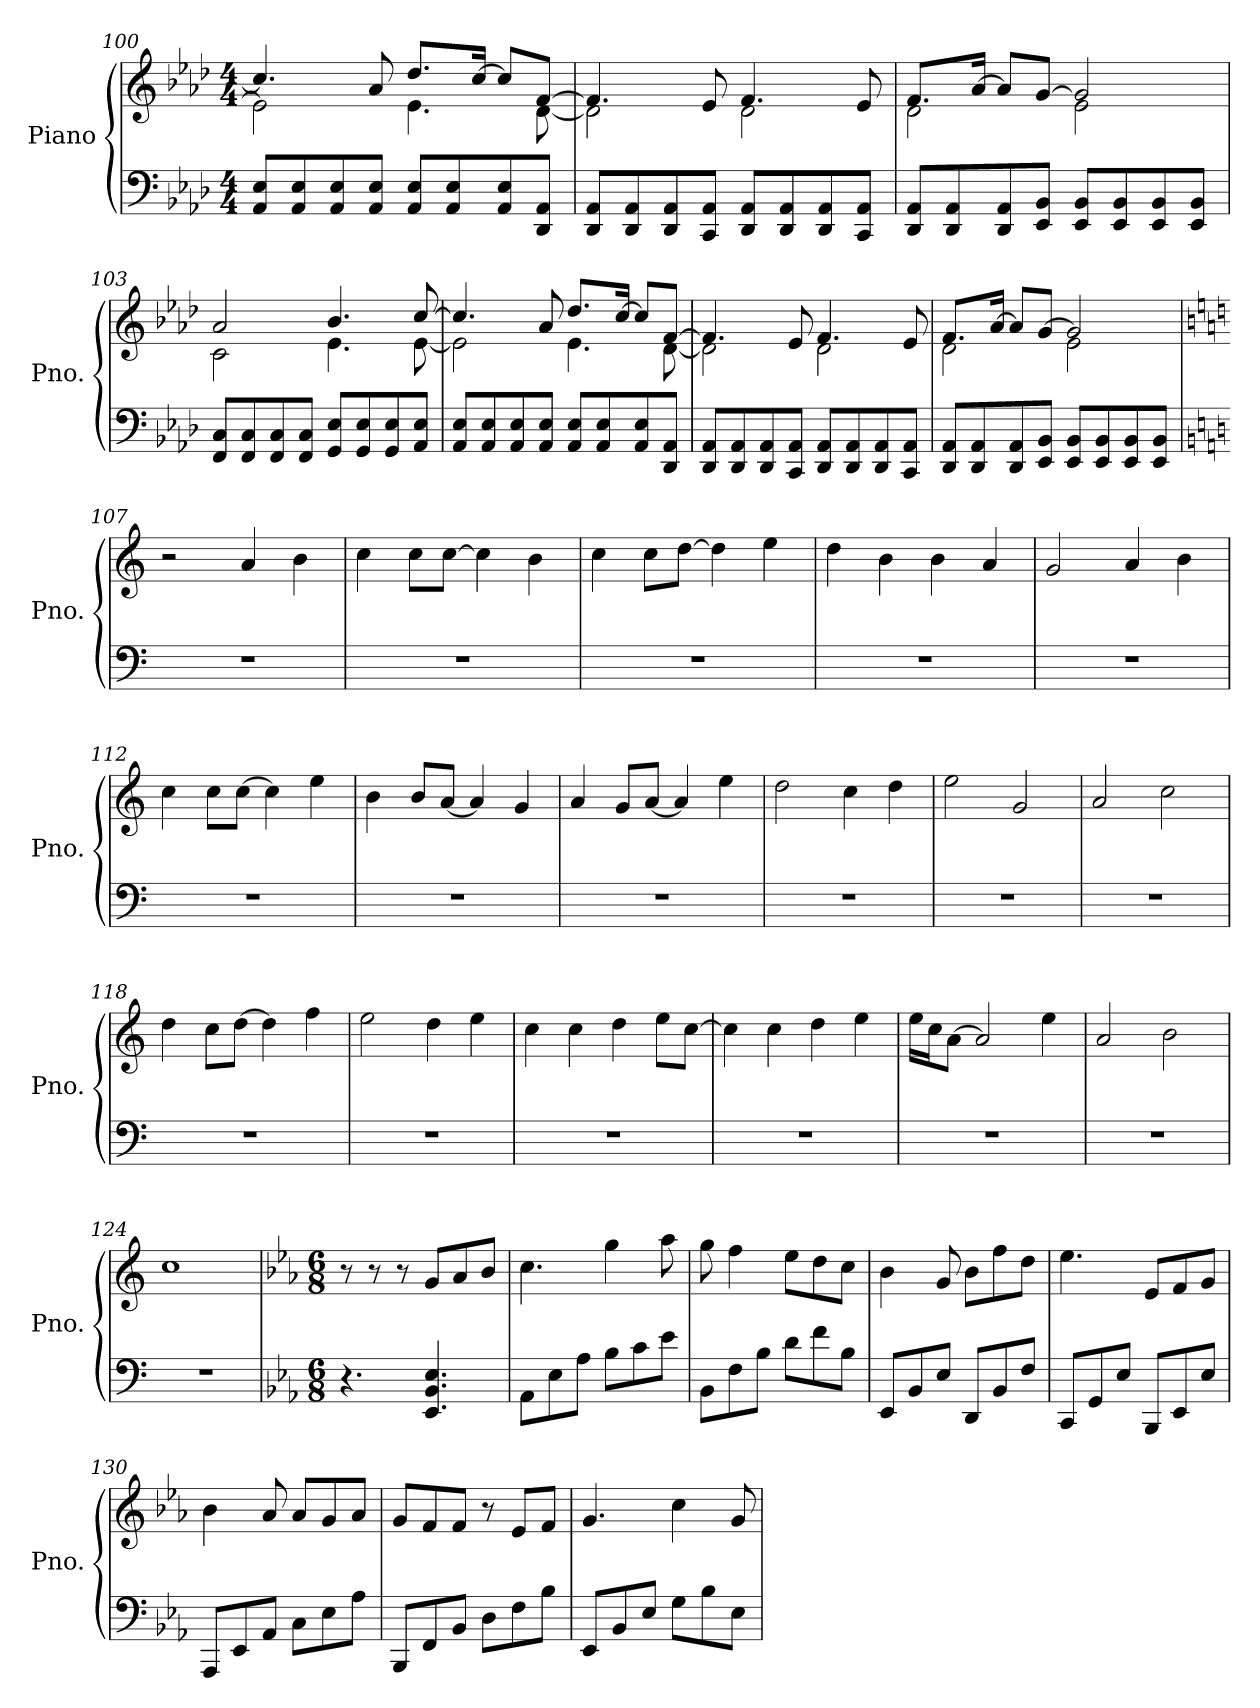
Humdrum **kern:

**kern	**kern
*part1	*part1
*staff2	*staff1
*I"Piano	*
*I'Pno.	*
*clefF4	*clefG2
*k[b-e-a-d-]	*k[b-e-a-d-]
*M4/4	*M4/4
=100	=100
*	*^
8AA-/ 8E-/L	4.cc/]	2e-\]
8AA-/ 8E-/	.	.
8AA-/ 8E-/	.	.
8AA-/ 8E-/J	8a-/	.
8AA-/ 8E-/L	8.dd-/L	4.e-\
8AA-/ 8E-/	.	.
.	[16cc/Jk	.
8AA-/ 8E-/	8cc/L]	.
8DD-/ 8AA-/J	[8f/J	[8d-\
=101	=101	=101
8DD-/ 8AA-/L	4.f/]	2d-\]
8DD-/ 8AA-/	.	.
8DD-/ 8AA-/	.	.
8CC/ 8AA-/J	8e-/	.
8DD-/ 8AA-/L	4.f/	2d-\
8DD-/ 8AA-/	.	.
8DD-/ 8AA-/	.	.
8CC/ 8AA-/J	8e-/	.
=102	=102	=102
8DD-/ 8AA-/L	8.f/L	2d-\
8DD-/ 8AA-/	.	.
.	[16a-/Jk	.
8DD-/ 8AA-/	8a-/L]	.
8EE-/ 8BB-/J	[8g/J	.
8EE-/ 8BB-/L	2g/]	2e-\
8EE-/ 8BB-/	.	.
8EE-/ 8BB-/	.	.
8EE-/ 8BB-/J	.	.
!!LO:LB:g=z	!!
=103	=103	=103
8FF/ 8C/L	2a-/	2c\
8FF/ 8C/	.	.
8FF/ 8C/	.	.
8FF/ 8C/J	.	.
8GG/ 8E-/L	4.b-/	4.e-\
8GG/ 8E-/	.	.
8GG/ 8E-/	.	.
8AA-/ 8E-/J	[8cc/	[8e-\
=104	=104	=104
8AA-/ 8E-/L	4.cc/]	2e-\]
8AA-/ 8E-/	.	.
8AA-/ 8E-/	.	.
8AA-/ 8E-/J	8a-/	.
8AA-/ 8E-/L	8.dd-/L	4.e-\
8AA-/ 8E-/	.	.
.	[16cc/Jk	.
8AA-/ 8E-/	8cc/L]	.
8DD-/ 8AA-/J	[8f/J	[8d-\
=105	=105	=105
8DD-/ 8AA-/L	4.f/]	2d-\]
8DD-/ 8AA-/	.	.
8DD-/ 8AA-/	.	.
8CC/ 8AA-/J	8e-/	.
8DD-/ 8AA-/L	4.f/	2d-\
8DD-/ 8AA-/	.	.
8DD-/ 8AA-/	.	.
8CC/ 8AA-/J	8e-/	.
!!LO:LB:g=z	!!
=106	=106	=106
8DD-/ 8AA-/L	8.f/L	2d-\
8DD-/ 8AA-/	.	.
.	[16a-/Jk	.
8DD-/ 8AA-/	8a-/L]	.
8EE-/ 8BB-/J	[8g/J	.
8EE-/ 8BB-/L	2g/]	2e-\
8EE-/ 8BB-/	.	.
8EE-/ 8BB-/	.	.
8EE-/ 8BB-/J	.	.
*	*v	*v
=107	=107
*k[]	*k[]
1r	2r
.	4a/
.	4b\
=108	=108
1r	4cc\
.	8cc\L
.	[8cc\J
.	4cc\]
.	4b\
=109	=109
1r	4cc\
.	8cc\L
.	[8dd\J
.	4dd\]
.	4ee\
=110	=110
1r	4dd\
.	4b\
.	4b\
.	4a/
=111	=111
1r	2g/
.	4a/
.	4b\
!!LO:LB:g=z
=112	=112
1r	4cc\
.	8cc\L
.	[8cc\J
.	4cc\]
.	4ee\
=113	=113
1r	4b\
.	8b/L
.	[8a/J
.	4a/]
.	4g/
=114	=114
1r	4a/
.	8g/L
.	[8a/J
.	4a/]
.	4ee\
=115	=115
1r	2dd\
.	4cc\
.	4dd\
=116	=116
1r	2ee\
.	2g/
=117	=117
1r	2a/
.	2cc\
=118	=118
1r	4dd\
.	8cc\L
.	[8dd\J
.	4dd\]
.	4ff\
=119	=119
1r	2ee\
.	4dd\
.	4ee\
=120	=120
1r	4cc\
.	4cc\
.	4dd\
.	8ee\L
.	[8cc\J
!!LO:LB:g=z
=121	=121
1r	4cc\]
.	4cc\
.	4dd\
.	4ee\
=122	=122
1r	16ee\LL
.	16cc\J
.	[8a\J
.	2a/]
.	4ee\
=123	=123
1r	2a/
.	2b\
=124	=124
1r	1cc
=125	=125
*k[b-e-a-]	*k[b-e-a-]
*M6/8	*M6/8
4.r	8r
.	8r
.	8r
4.EE-/ 4.BB-/ 4.E-/	8g/L
.	8a-/
.	8b-/J
=126	=126
8AA-\L	4.cc\
8E-\	.
8A-\J	.
8B-\L	4gg\
8c\	.
8e-\J	8aa-\
=127	=127
8BB-\L	8gg\
8F\	4ff\
8B-\J	.
8d\L	8ee-\L
8f\	8dd\
8B-\J	8cc\J
!!LO:LB:g=z
=128	=128
8EE-/L	4b-\
8BB-/	.
8E-/J	8g/
8DD/L	8b-\L
8BB-/	8ff\
8F/J	8dd\J
=129	=129
8CC/L	4.ee-\
8GG/	.
8E-/J	.
8BBB-/L	8e-/L
8EE-/	8f/
8E-/J	8g/J
=130	=130
8AAA-/L	4b-\
8EE-/	.
8AA-/J	8a-/
8C\L	8a-/L
8E-\	8g/
8A-\J	8a-/J
=131	=131
8BBB-/L	8g/L
8FF/	8f/
8BB-/J	8f/J
8D\L	8r
8F\	8e-/L
8B-\J	8f/J
=132	=132
8EE-/L	4.g/
8BB-/	.
8E-/J	.
8G\L	4cc\
8B-\	.
8E-\J	8g/
=	=
*-	*-
